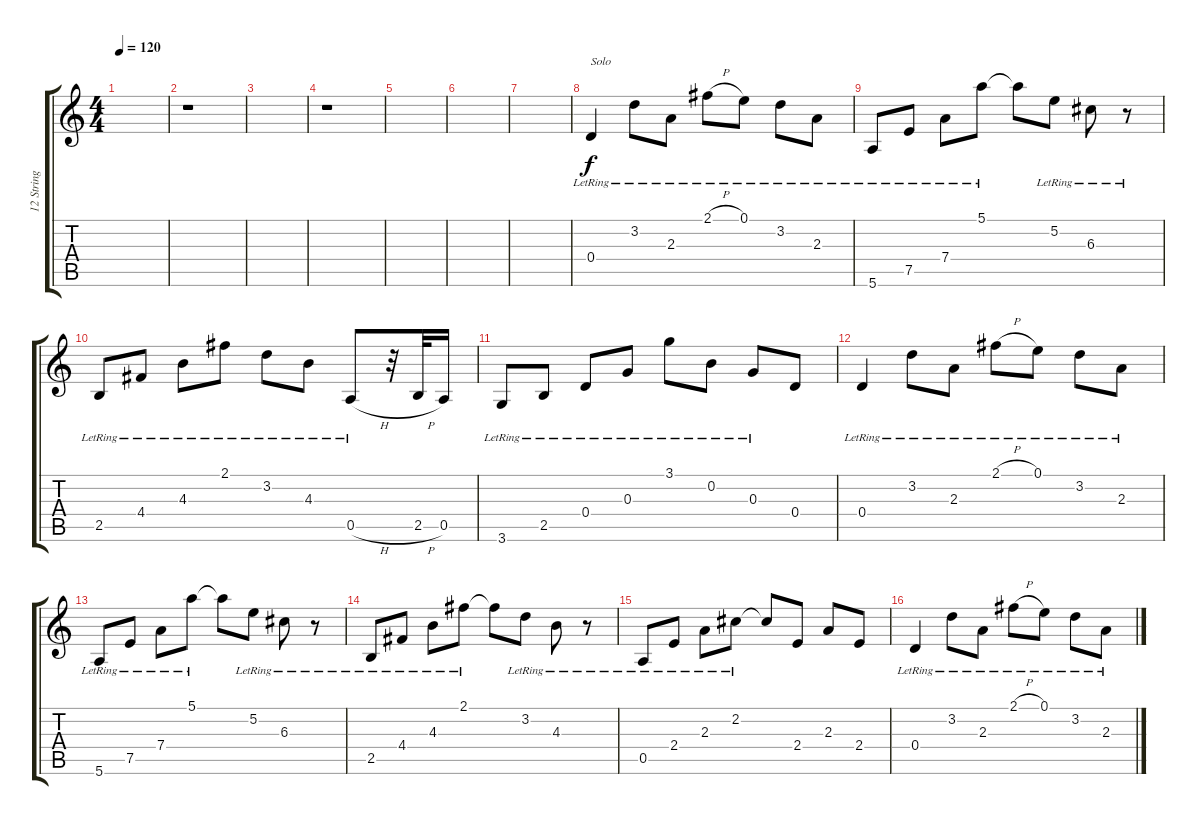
\track ("12 String" "12 String") {instrument acousticguitarsteel}
\staff {score tabs}
\tuning (E4 B3 G3 D3 A2 E2) {hide}
\ts (4 4)
\tempo 120
\clef g2
\ks c
|
r.1 |
|
r.1 |
|
|
|
0.4{lr}.4{txt "Solo"} 3.2{lr}.8 2.3{lr}.8 2.1{h lr}.8 0.1{lr}.8 3.2{lr}.8 2.3{lr}.8 |
5.6{lr}.8 7.5{lr}.8 7.4{lr}.8 5.1{lr}.8 5.1{t}.8 5.2{lr}.8 6.3{lr}.8 r.8 |
2.5{lr}.8 4.4{lr}.8 4.3{lr}.8 2.1{lr}.8 3.2{lr}.8 4.3{lr}.8 0.5{h lr}.8 r.32 2.5{h}.32 0.5.16 |
3.6{lr}.8 2.5{lr}.8 0.4{lr}.8 0.3{lr}.8 3.1{lr}.8 0.2{lr}.8 0.3{lr}.8 0.4.8 |
0.4{lr}.4 3.2{lr}.8 2.3{lr}.8 2.1{h lr}.8 0.1{lr}.8 3.2{lr}.8 2.3{lr}.8 |
5.6{lr}.8 7.5{lr}.8 7.4{lr}.8 5.1{lr}.8 5.1{t}.8 5.2{lr}.8 6.3{lr}.8 r.8 |
2.5{lr}.8 4.4{lr}.8 4.3{lr}.8 2.1{lr}.8 2.1{t}.8 3.2{lr}.8 4.3{lr}.8 r.8 |
0.5{lr}.8 2.4{lr}.8 2.3{lr}.8 2.2{lr}.8 2.2{t}.8 2.4.8 2.3.8 2.4.8 |
0.4{lr}.4 3.2{lr}.8 2.3{lr}.8 2.1{h lr}.8 0.1{lr}.8 3.2{lr}.8 2.3{lr}.8
